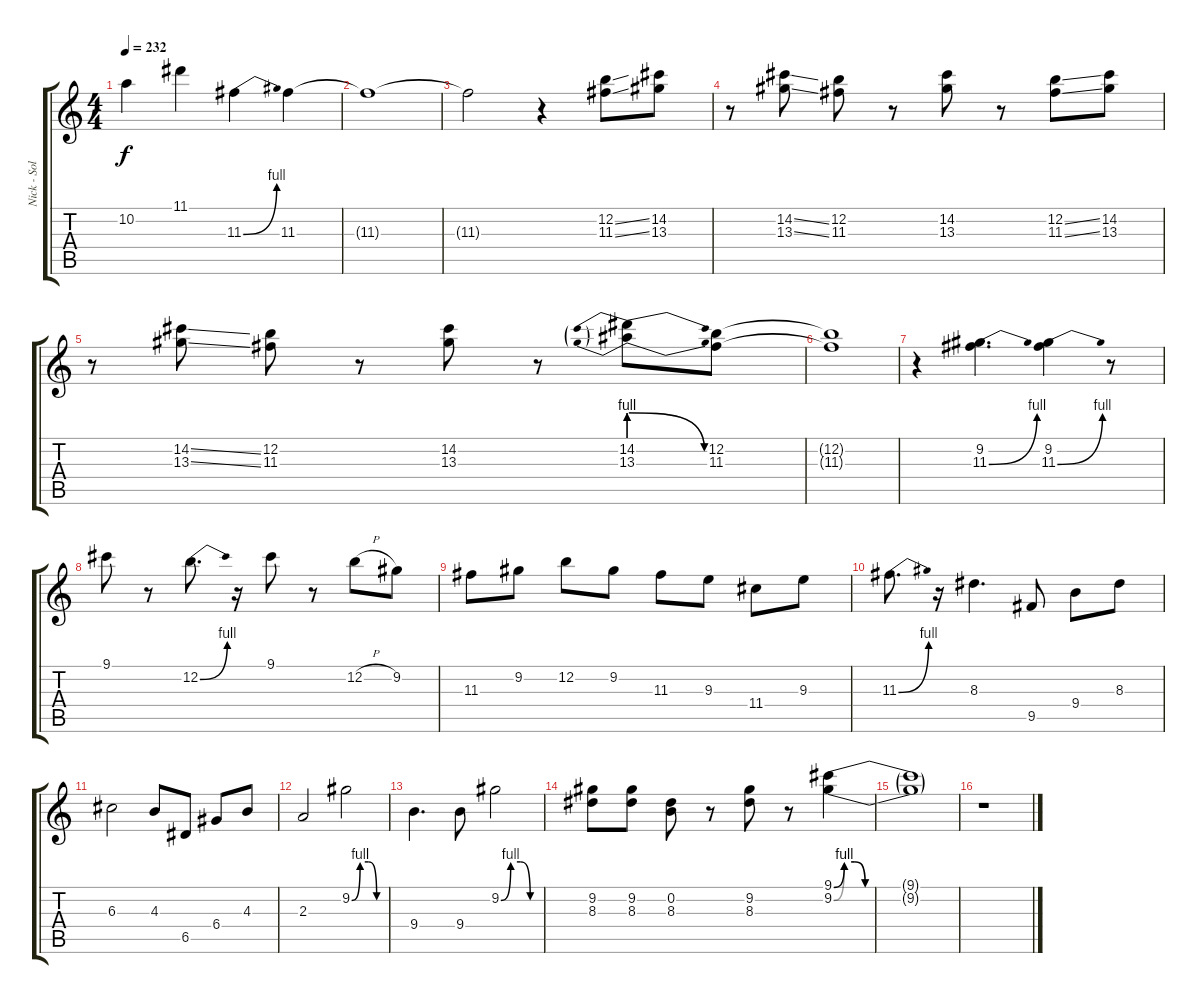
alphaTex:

\track ("Nick - Solo" "Nick - Sol") {instrument distortionguitar}
\staff {score tabs}
\tuning (E4 B3 G3 D3 A2 E2) {hide}
\ts (4 4)
\tempo 232
\clef g2
\ks c
10.2.4{dy f} 11.1.4 11.3{be (bend 0 0 60 4)}.4 11.3.4 |
11.3{t}.1 |
11.3{t}.2 r.4 (12.2{ss} 11.3{ss}).8 (14.2 13.3).8 |
r.8 (14.2{ss} 13.3{ss}).8 (12.2 11.3).8 r.8 (14.2 13.3).8 r.8 (12.2{ss} 11.3{ss}).8 (14.2 13.3).8 |
r.8 (14.2{ss} 13.3{ss}).8 (12.2 11.3).8 r.8 (14.2 13.3).8 r.8 (14.2{be (prebendrelease 0 4 60 0)} 13.3{be (prebendrelease 0 4 60 0)}).8 (12.2 11.3).8 |
(12.2{t} 11.3{t}).1 |
r.4 (9.2 11.3{be (bend 0 0 60 4)}).4{d} (9.2 11.3{be (bend 0 0 60 4)}).4 r.8 |
9.1.8 r.8 12.2{be (bend 0 0 60 4)}.8{d} r.16 9.1.8 r.8 12.2{h}.8 9.2.8 |
11.3.8 9.2.8 12.2.8 9.2.8 11.3.8 9.3.8 11.4.8 9.3.8 |
11.3{be (bend 0 0 60 4)}.8{d} r.16 8.3.4{d} 9.5.8 9.4.8 8.3.8 |
6.3.2 4.3.8 6.5.8 6.4.8 4.3.8 |
2.3.2 9.2{be (custom 0 0 15 4 30 4 45 0 60 0)}.2 |
9.4.4{d} 9.4.8 9.2{be (custom 0 0 15 4 30 4 45 0 60 0)}.2 |
(9.2 8.3).8 (9.2 8.3).8 (0.2 8.3).8 r.8 (9.2 8.3).8 r.8 (9.1{be (custom 0 0 5 4 10 4 15 0 60 0)} 9.2{be (custom 0 0 5 4 10 4 15 0 60 0)}).4 |
(9.1{t} 9.2{t}).1 |
r.1
